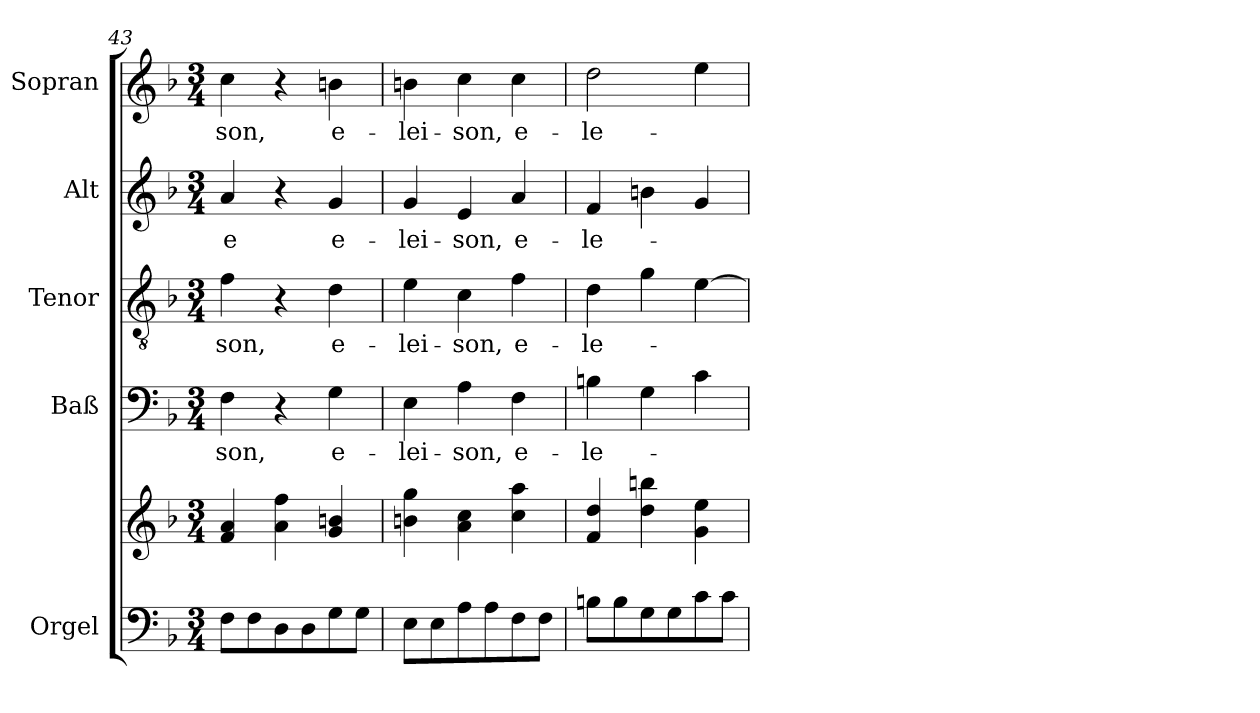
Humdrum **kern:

**kern	**kern	**kern	**text	**kern	**text	**kern	**text	**kern	**text
*part5	*part5	*part4	*part4	*part3	*part3	*part2	*part2	*part1	*part1
*staff6	*staff5	*staff4	*staff4	*staff3	*staff3	*staff2	*staff2	*staff1	*staff1
*I"Orgel	*	*I"Baß	*	*I"Tenor	*	*I"Alt	*	*I"Sopran	*
*I'Org.	*	*	*	*	*	*	*	*	*
*clefF4	*clefG2	*clefF4	*	*clefGv2	*	*clefG2	*	*clefG2	*
*k[b-]	*k[b-]	*k[b-]	*	*k[b-]	*	*k[b-]	*	*k[b-]	*
*F:	*F:	*F:	*	*F:	*	*F:	*	*F:	*
*M3/4	*M3/4	*M3/4	*	*M3/4	*	*M3/4	*	*M3/4	*
=43	=43	=43	=43	=43	=43	=43	=43	=43	=43
!	!	!	!LO:LY:b	!	!LO:LY:b	!	!LO:LY:b	!	!LO:LY:b
8F\L	4f/ 4a/	4F\	-son,	4f\	-son,	4a/	-e	4cc\	-son,
8F\	.	.	.	.	.	.	.	.	.
8D\	4a\ 4ff\	4r	.	4r	.	4r	.	4r	.
8D\	.	.	.	.	.	.	.	.	.
!	!	!	!LO:LY:b	!	!LO:LY:b	!	!LO:LY:b	!	!LO:LY:b
8G\	4g/ 4bn/	4G\	e-	4d\	e-	4g/	e-	4bn\	e-
8G\J	.	.	.	.	.	.	.	.	.
=44	=44	=44	=44	=44	=44	=44	=44	=44	=44
!	!	!	!LO:LY:b	!	!LO:LY:b	!	!LO:LY:b	!	!LO:LY:b
8E\L	4bn\ 4gg\	4E\	-lei-	4e\	-lei-	4g/	-lei-	4bn\	-lei-
8E\	.	.	.	.	.	.	.	.	.
!	!	!	!LO:LY:b	!	!LO:LY:b	!	!LO:LY:b	!	!LO:LY:b
8A\	4a\ 4cc\	4A\	-son,	4c\	-son,	4e/	-son,	4cc\	-son,
8A\	.	.	.	.	.	.	.	.	.
!	!	!	!LO:LY:b	!	!LO:LY:b	!	!LO:LY:b	!	!LO:LY:b
8F\	4cc\ 4aa\	4F\	e-	4f\	e-	4a/	e-	4cc\	e-
8F\J	.	.	.	.	.	.	.	.	.
=45	=45	=45	=45	=45	=45	=45	=45	=45	=45
!	!	!	!LO:LY:b	!	!LO:LY:b	!	!LO:LY:b	!	!LO:LY:b
8Bn\L	4f/ 4dd/	4Bn\	-le-	4d\	-le-	4f/	-le-	2dd\	-le-
8B\	.	.	.	.	.	.	.	.	.
8G\	4dd\ 4bbn\	4G\	.	4g\	.	4bn\	.	.	.
8G\	.	.	.	.	.	.	.	.	.
8c\	4g\ 4ee\	4c\	.	[4e\	.	4g/	.	4ee\	.
8c\J	.	.	.	.	.	.	.	.	.
=	=	=	=	=	=	=	=	=	=
*-	*-	*-	*-	*-	*-	*-	*-	*-	*-
